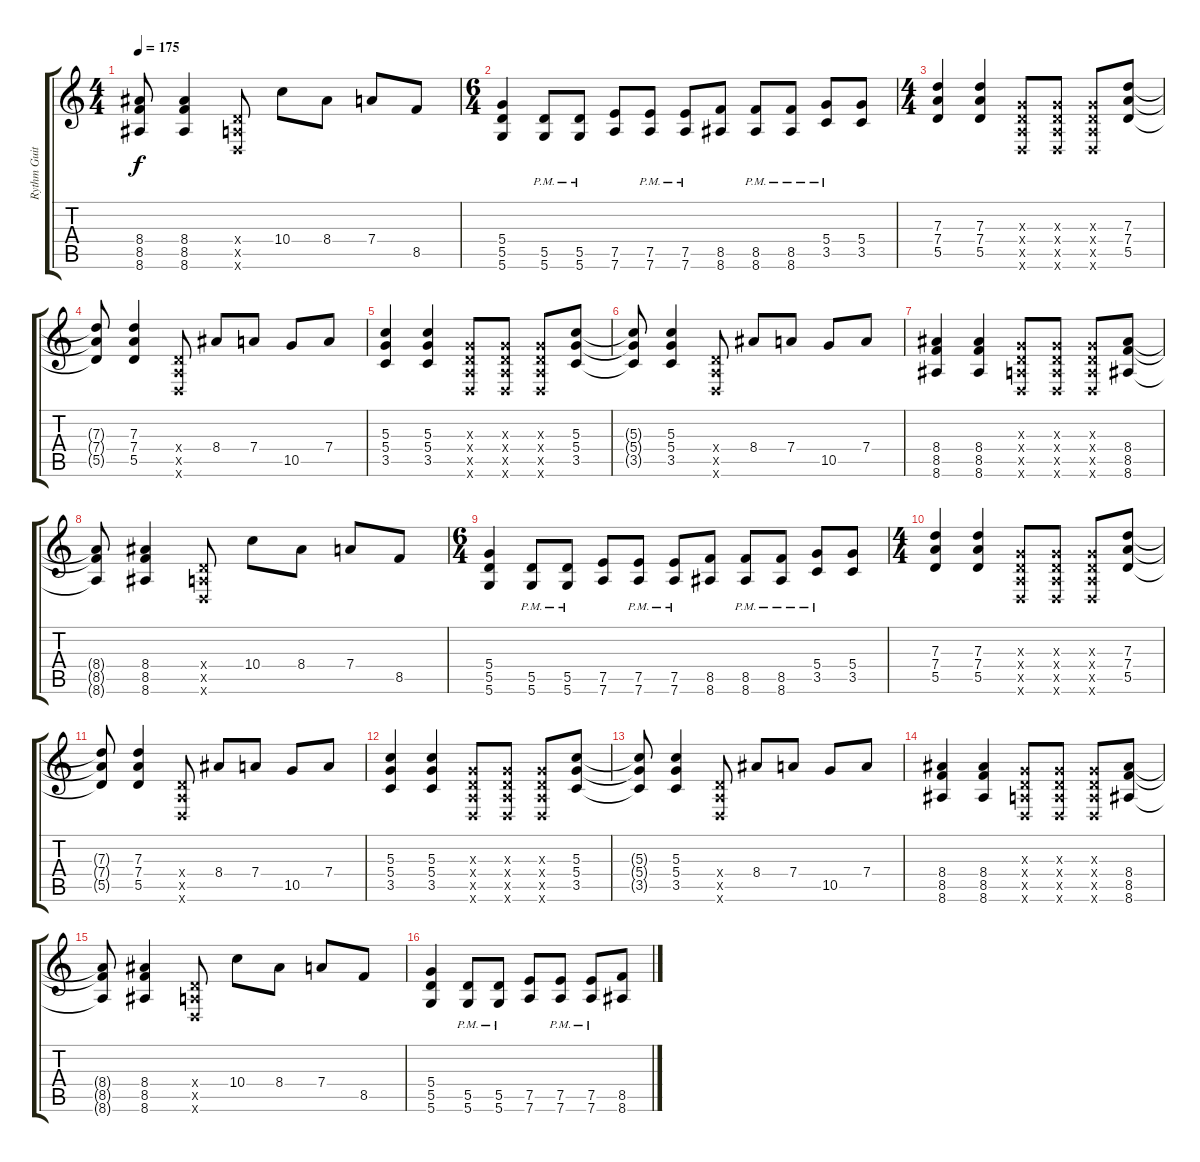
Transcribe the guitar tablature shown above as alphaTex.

\track ("Rythm Guitar 1" "Rythm Guit") {instrument distortionguitar}
\staff {score tabs}
\tuning (E4 B3 G3 D3 A2 D2) {hide}
\ts (4 4)
\tempo 175
\clef g2
\ks c
(8.4{t} 8.5{t} 8.6{t}).8{dy f} (8.4 8.5 8.6).4 (0.4{x} 0.5{x} 0.6{x}).8 10.4.8 8.4.8 7.4.8 8.5.8 |
\ts (6 4)
(5.4 5.5 5.6).4 (5.5{pm} 5.6{pm}).8 (5.5{pm} 5.6{pm}).8 (7.5 7.6).8 (7.5{pm} 7.6{pm}).8 (7.5{pm} 7.6{pm}).8 (8.5 8.6).8 (8.5{pm} 8.6{pm}).8 (8.5{pm} 8.6{pm}).8 (5.4{pm} 3.5{pm}).8 (5.4 3.5).8 |
\ts (4 4)
(7.3 7.4 5.5).4 (7.3 7.4 5.5).4 (0.3{x} 0.4{x} 0.5{x} 0.6{x}).8 (0.3{x} 0.4{x} 0.5{x} 0.6{x}).8 (0.3{x} 0.4{x} 0.5{x} 0.6{x}).8 (7.3 7.4 5.5).8 |
(7.3{t} 7.4{t} 5.5{t}).8 (7.3 7.4 5.5).4 (0.4{x} 0.5{x} 0.6{x}).8 8.4.8 7.4.8 10.5.8 7.4.8 |
(5.3 5.4 3.5).4 (5.3 5.4 3.5).4 (0.3{x} 0.4{x} 0.5{x} 0.6{x}).8 (0.3{x} 0.4{x} 0.5{x} 0.6{x}).8 (0.3{x} 0.4{x} 0.5{x} 0.6{x}).8 (5.3 5.4 3.5).8 |
(5.3{t} 5.4{t} 3.5{t}).8 (5.3 5.4 3.5).4 (0.4{x} 0.5{x} 0.6{x}).8 8.4.8 7.4.8 10.5.8 7.4.8 |
(8.4 8.5 8.6).4 (8.4 8.5 8.6).4 (0.3{x} 0.4{x} 0.5{x} 0.6{x}).8 (0.3{x} 0.4{x} 0.5{x} 0.6{x}).8 (0.3{x} 0.4{x} 0.5{x} 0.6{x}).8 (8.4 8.5 8.6).8 |
(8.4{t} 8.5{t} 8.6{t}).8 (8.4 8.5 8.6).4 (0.4{x} 0.5{x} 0.6{x}).8 10.4.8 8.4.8 7.4.8 8.5.8 |
\ts (6 4)
(5.4 5.5 5.6).4 (5.5{pm} 5.6{pm}).8 (5.5{pm} 5.6{pm}).8 (7.5 7.6).8 (7.5{pm} 7.6{pm}).8 (7.5{pm} 7.6{pm}).8 (8.5 8.6).8 (8.5{pm} 8.6{pm}).8 (8.5{pm} 8.6{pm}).8 (5.4{pm} 3.5{pm}).8 (5.4 3.5).8 |
\ts (4 4)
(7.3 7.4 5.5).4 (7.3 7.4 5.5).4 (0.3{x} 0.4{x} 0.5{x} 0.6{x}).8 (0.3{x} 0.4{x} 0.5{x} 0.6{x}).8 (0.3{x} 0.4{x} 0.5{x} 0.6{x}).8 (7.3 7.4 5.5).8 |
(7.3{t} 7.4{t} 5.5{t}).8 (7.3 7.4 5.5).4 (0.4{x} 0.5{x} 0.6{x}).8 8.4.8 7.4.8 10.5.8 7.4.8 |
(5.3 5.4 3.5).4 (5.3 5.4 3.5).4 (0.3{x} 0.4{x} 0.5{x} 0.6{x}).8 (0.3{x} 0.4{x} 0.5{x} 0.6{x}).8 (0.3{x} 0.4{x} 0.5{x} 0.6{x}).8 (5.3 5.4 3.5).8 |
(5.3{t} 5.4{t} 3.5{t}).8 (5.3 5.4 3.5).4 (0.4{x} 0.5{x} 0.6{x}).8 8.4.8 7.4.8 10.5.8 7.4.8 |
(8.4 8.5 8.6).4 (8.4 8.5 8.6).4 (0.3{x} 0.4{x} 0.5{x} 0.6{x}).8 (0.3{x} 0.4{x} 0.5{x} 0.6{x}).8 (0.3{x} 0.4{x} 0.5{x} 0.6{x}).8 (8.4 8.5 8.6).8 |
(8.4{t} 8.5{t} 8.6{t}).8 (8.4 8.5 8.6).4 (0.4{x} 0.5{x} 0.6{x}).8 10.4.8 8.4.8 7.4.8 8.5.8 |
(5.4 5.5 5.6).4 (5.5{pm} 5.6{pm}).8 (5.5{pm} 5.6{pm}).8 (7.5 7.6).8 (7.5{pm} 7.6{pm}).8 (7.5{pm} 7.6{pm}).8 (8.5 8.6).8
